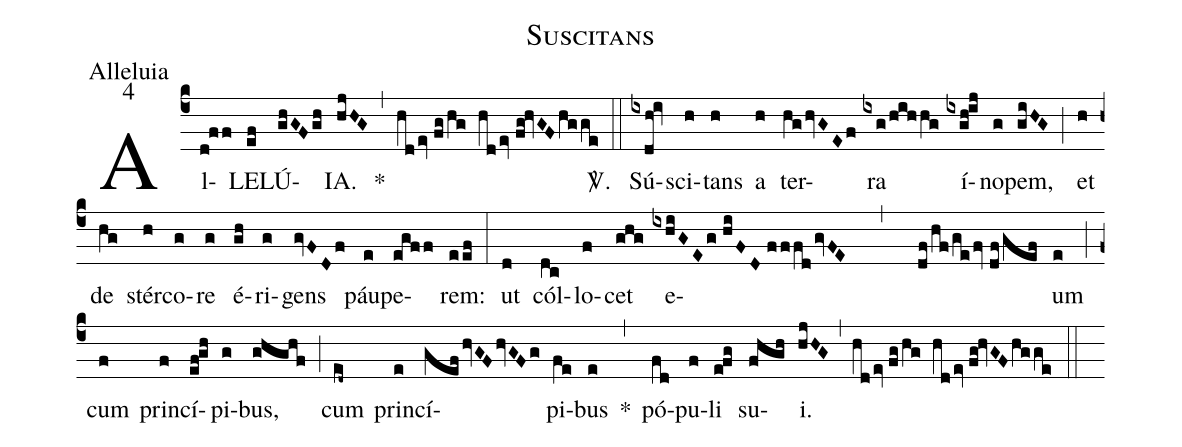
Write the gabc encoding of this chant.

name:Suscitans;
office-part:Alleluia;
mode:4;
%%
(c4) Al(d!ff)LE(ef)LÚ(ghGFgh)IA.(hjHG) *(,) (hd/ev//fg/hg hdev//fg!hvGFhgge) <sp>V/</sp>.(::) Sú(ixdh!iv)sci(h)tans(h) a(h) ter(hg/hvGEf)ra(ixg/hihhg) í(ixgh!ij)no(g)pem,(giHG) (;) et(h) de(hg) stér(h)co(g)re(g) é(gh)ri(g)gens(gvFDf) páu(e)pe(egff)rem:(eef) (:) ut(d) cól(dc)lo(f)cet(ghg) e(ixhiGEg//hiFD//fffd/gvFE , df/hf/ge/fv//df/gef)um(e) (;) cum(f) prin(f)cí(ef!gh)pi(g)bus,(ghghf) (;) cum(ed~) prin(e)cí(gef/hvGFhvGFg)pi(fe)bus(e) *(,) pó(fd)pu(f)li(e!fg) su(fhgh)i.(hjHG) (,) (hd/ev//fg/hg hdev//fg!hvGF/hgge) (::)
